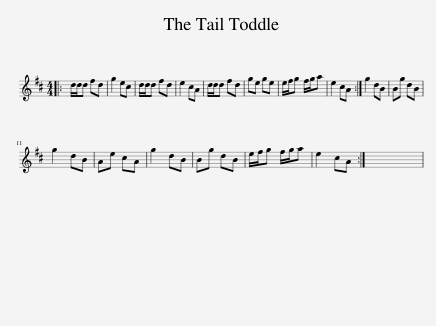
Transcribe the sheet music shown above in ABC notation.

X:1
L:1/8
M:4/4
I:linebreak $
K:D
V:1 treble
V:1
|: d/d/d fd | g2 ec | d/d/d fd | e2 cA | d/d/d fd | %5
 ge ge | e/f/g f/g/a | e2 cA :| g2 dB | Bg dB |$ %10
 g2 dB | Ae cA | g2 dB | Bg dB | e/f/g f/g/a | %15
 e2 cA :| x8 | %17
